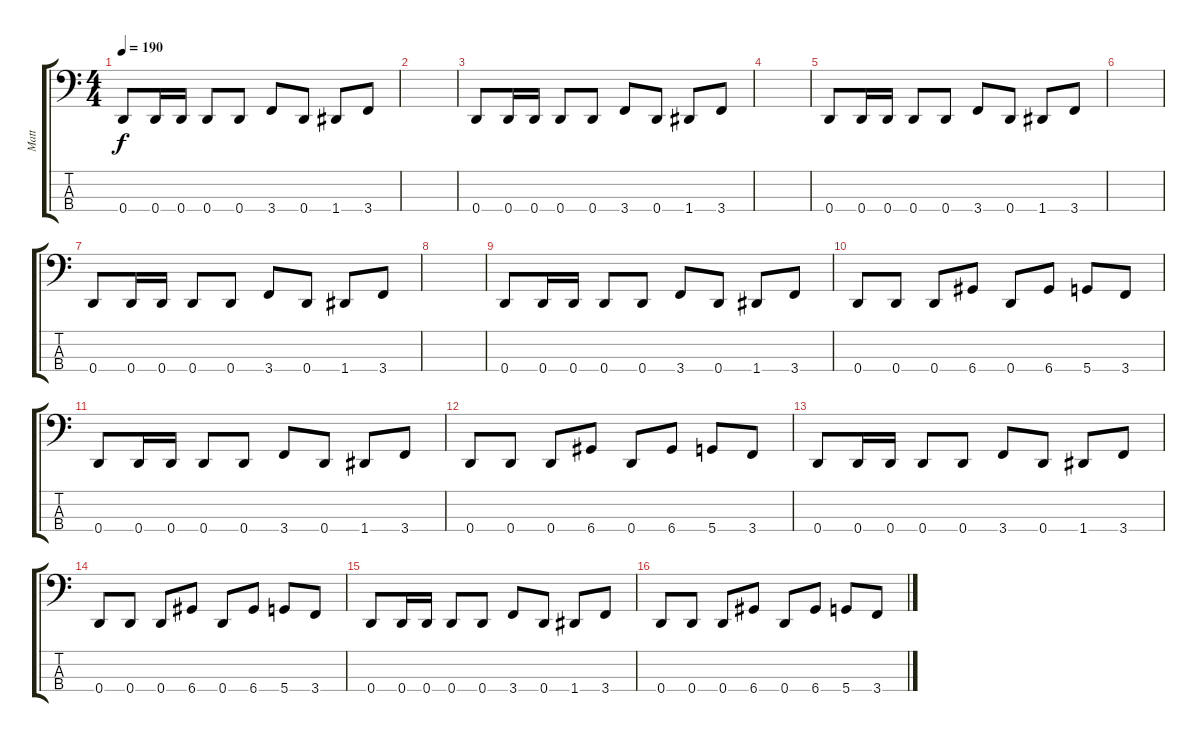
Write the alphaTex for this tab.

\track ("Matt" "Matt") {instrument electricbasspick}
\staff {score tabs}
\tuning (G2 D2 A1 D1) {hide}
\ts (4 4)
\tempo 190
\clef f4
\ks c
0.4.8{dy f} 0.4.16 0.4.16 0.4.8 0.4.8 3.4.8 0.4.8 1.4.8 3.4.8 |
|
0.4.8 0.4.16 0.4.16 0.4.8 0.4.8 3.4.8 0.4.8 1.4.8 3.4.8 |
|
0.4.8 0.4.16 0.4.16 0.4.8 0.4.8 3.4.8 0.4.8 1.4.8 3.4.8 |
|
0.4.8 0.4.16 0.4.16 0.4.8 0.4.8 3.4.8 0.4.8 1.4.8 3.4.8 |
|
0.4.8 0.4.16 0.4.16 0.4.8 0.4.8 3.4.8 0.4.8 1.4.8 3.4.8 |
0.4.8 0.4.8 0.4.8 6.4.8 0.4.8 6.4.8 5.4.8 3.4.8 |
0.4.8 0.4.16 0.4.16 0.4.8 0.4.8 3.4.8 0.4.8 1.4.8 3.4.8 |
0.4.8 0.4.8 0.4.8 6.4.8 0.4.8 6.4.8 5.4.8 3.4.8 |
0.4.8 0.4.16 0.4.16 0.4.8 0.4.8 3.4.8 0.4.8 1.4.8 3.4.8 |
0.4.8 0.4.8 0.4.8 6.4.8 0.4.8 6.4.8 5.4.8 3.4.8 |
0.4.8 0.4.16 0.4.16 0.4.8 0.4.8 3.4.8 0.4.8 1.4.8 3.4.8 |
0.4.8 0.4.8 0.4.8 6.4.8 0.4.8 6.4.8 5.4.8 3.4.8
